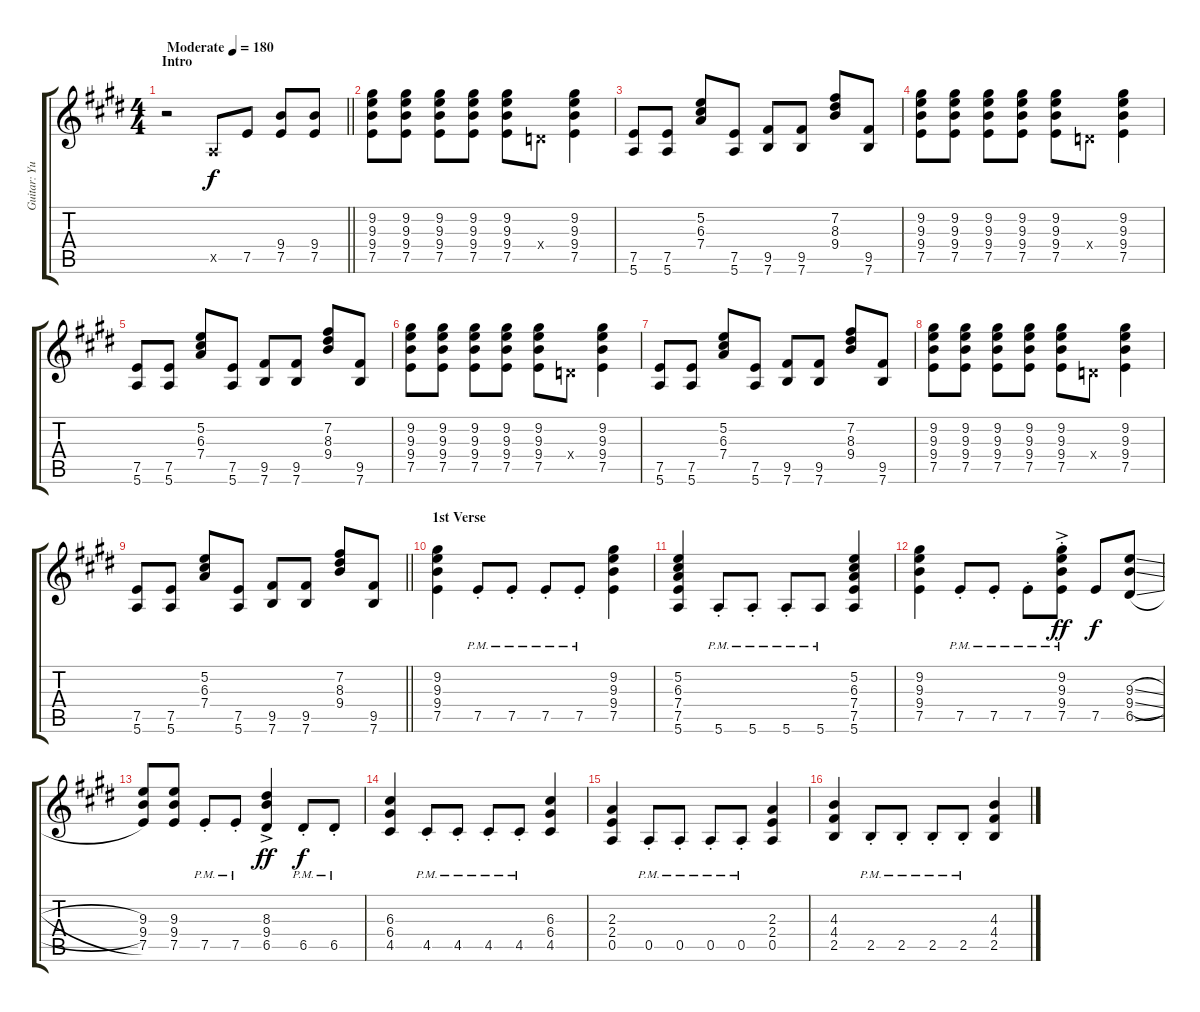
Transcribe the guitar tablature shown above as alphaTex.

\track ("Guitar: Yui Hirasawa" "Guitar: Yu") {instrument distortionguitar}
\staff {score tabs}
\tuning (E4 B3 G3 D3 A2 E2) {hide}
\ts (4 4)
\section ("" "Intro")
\tempo (180 "Moderate")
\clef g2
\barLineRight lightlight
\ks e
r.2{dy f instrument distortionguitar} 0.5{x}.8 7.5.8 (9.4 7.5).8 (9.4 7.5).8 |
(9.2 9.3 9.4 7.5).8 (9.2 9.3 9.4 7.5).8 (9.2 9.3 9.4 7.5).8 (9.2 9.3 9.4 7.5).8 (9.2 9.3 9.4 7.5).8 0.4{x}.8 (9.2 9.3 9.4 7.5).4 |
(7.5 5.6).8 (7.5 5.6).8 (5.2 6.3 7.4).8 (7.5 5.6).8 (9.5 7.6).8 (9.5 7.6).8 (7.2 8.3 9.4).8 (9.5 7.6).8 |
(9.2 9.3 9.4 7.5).8 (9.2 9.3 9.4 7.5).8 (9.2 9.3 9.4 7.5).8 (9.2 9.3 9.4 7.5).8 (9.2 9.3 9.4 7.5).8 0.4{x}.8 (9.2 9.3 9.4 7.5).4 |
(7.5 5.6).8 (7.5 5.6).8 (5.2 6.3 7.4).8 (7.5 5.6).8 (9.5 7.6).8 (9.5 7.6).8 (7.2 8.3 9.4).8 (9.5 7.6).8 |
(9.2 9.3 9.4 7.5).8 (9.2 9.3 9.4 7.5).8 (9.2 9.3 9.4 7.5).8 (9.2 9.3 9.4 7.5).8 (9.2 9.3 9.4 7.5).8 0.4{x}.8 (9.2 9.3 9.4 7.5).4 |
(7.5 5.6).8 (7.5 5.6).8 (5.2 6.3 7.4).8 (7.5 5.6).8 (9.5 7.6).8 (9.5 7.6).8 (7.2 8.3 9.4).8 (9.5 7.6).8 |
(9.2 9.3 9.4 7.5).8 (9.2 9.3 9.4 7.5).8 (9.2 9.3 9.4 7.5).8 (9.2 9.3 9.4 7.5).8 (9.2 9.3 9.4 7.5).8 0.4{x}.8 (9.2 9.3 9.4 7.5).4 |
\barLineRight lightlight
(7.5 5.6).8 (7.5 5.6).8 (5.2 6.3 7.4).8 (7.5 5.6).8 (9.5 7.6).8 (9.5 7.6).8 (7.2 8.3 9.4).8 (9.5 7.6).8 |
\section ("" "1st Verse")
(9.2 9.3 9.4 7.5).4 7.5{pm st}.8 7.5{pm st}.8 7.5{pm st}.8 7.5{pm st}.8 (9.2 9.3 9.4 7.5).4 |
(5.2 6.3 7.4 7.5 5.6).4 5.6{pm st}.8 5.6{pm st}.8 5.6{pm st}.8 5.6{pm}.8 (5.2 6.3 7.4 7.5 5.6).4 |
(9.2 9.3 9.4 7.5).4 7.5{pm st}.8 7.5{pm st}.8 7.5{pm st}.8 (9.2{ac pm st} 9.3{ac pm st} 9.4{ac pm st} 7.5{ac pm st}).8{dy ff} 7.5.8{dy f} (9.3{sl} 9.4{sl} 6.5{sl}).8 |
(9.3 9.4 7.5).8 (9.3 9.4 7.5).8 7.5{pm st}.8 7.5{pm st}.8 (8.3{ac} 9.4{ac} 6.5{ac}).4{dy ff} 6.5{pm st}.8{dy f} 6.5{pm st}.8 |
(6.3 6.4 4.5).4 4.5{pm st}.8 4.5{pm st}.8 4.5{pm st}.8 4.5{pm st}.8 (6.3 6.4 4.5).4 |
(2.3 2.4 0.5).4 0.5{pm st}.8 0.5{pm st}.8 0.5{pm st}.8 0.5{pm st}.8 (2.3 2.4 0.5).4 |
(4.3 4.4 2.5).4 2.5{pm st}.8 2.5{pm st}.8 2.5{pm st}.8 2.5{pm st}.8 (4.3 4.4 2.5).4
